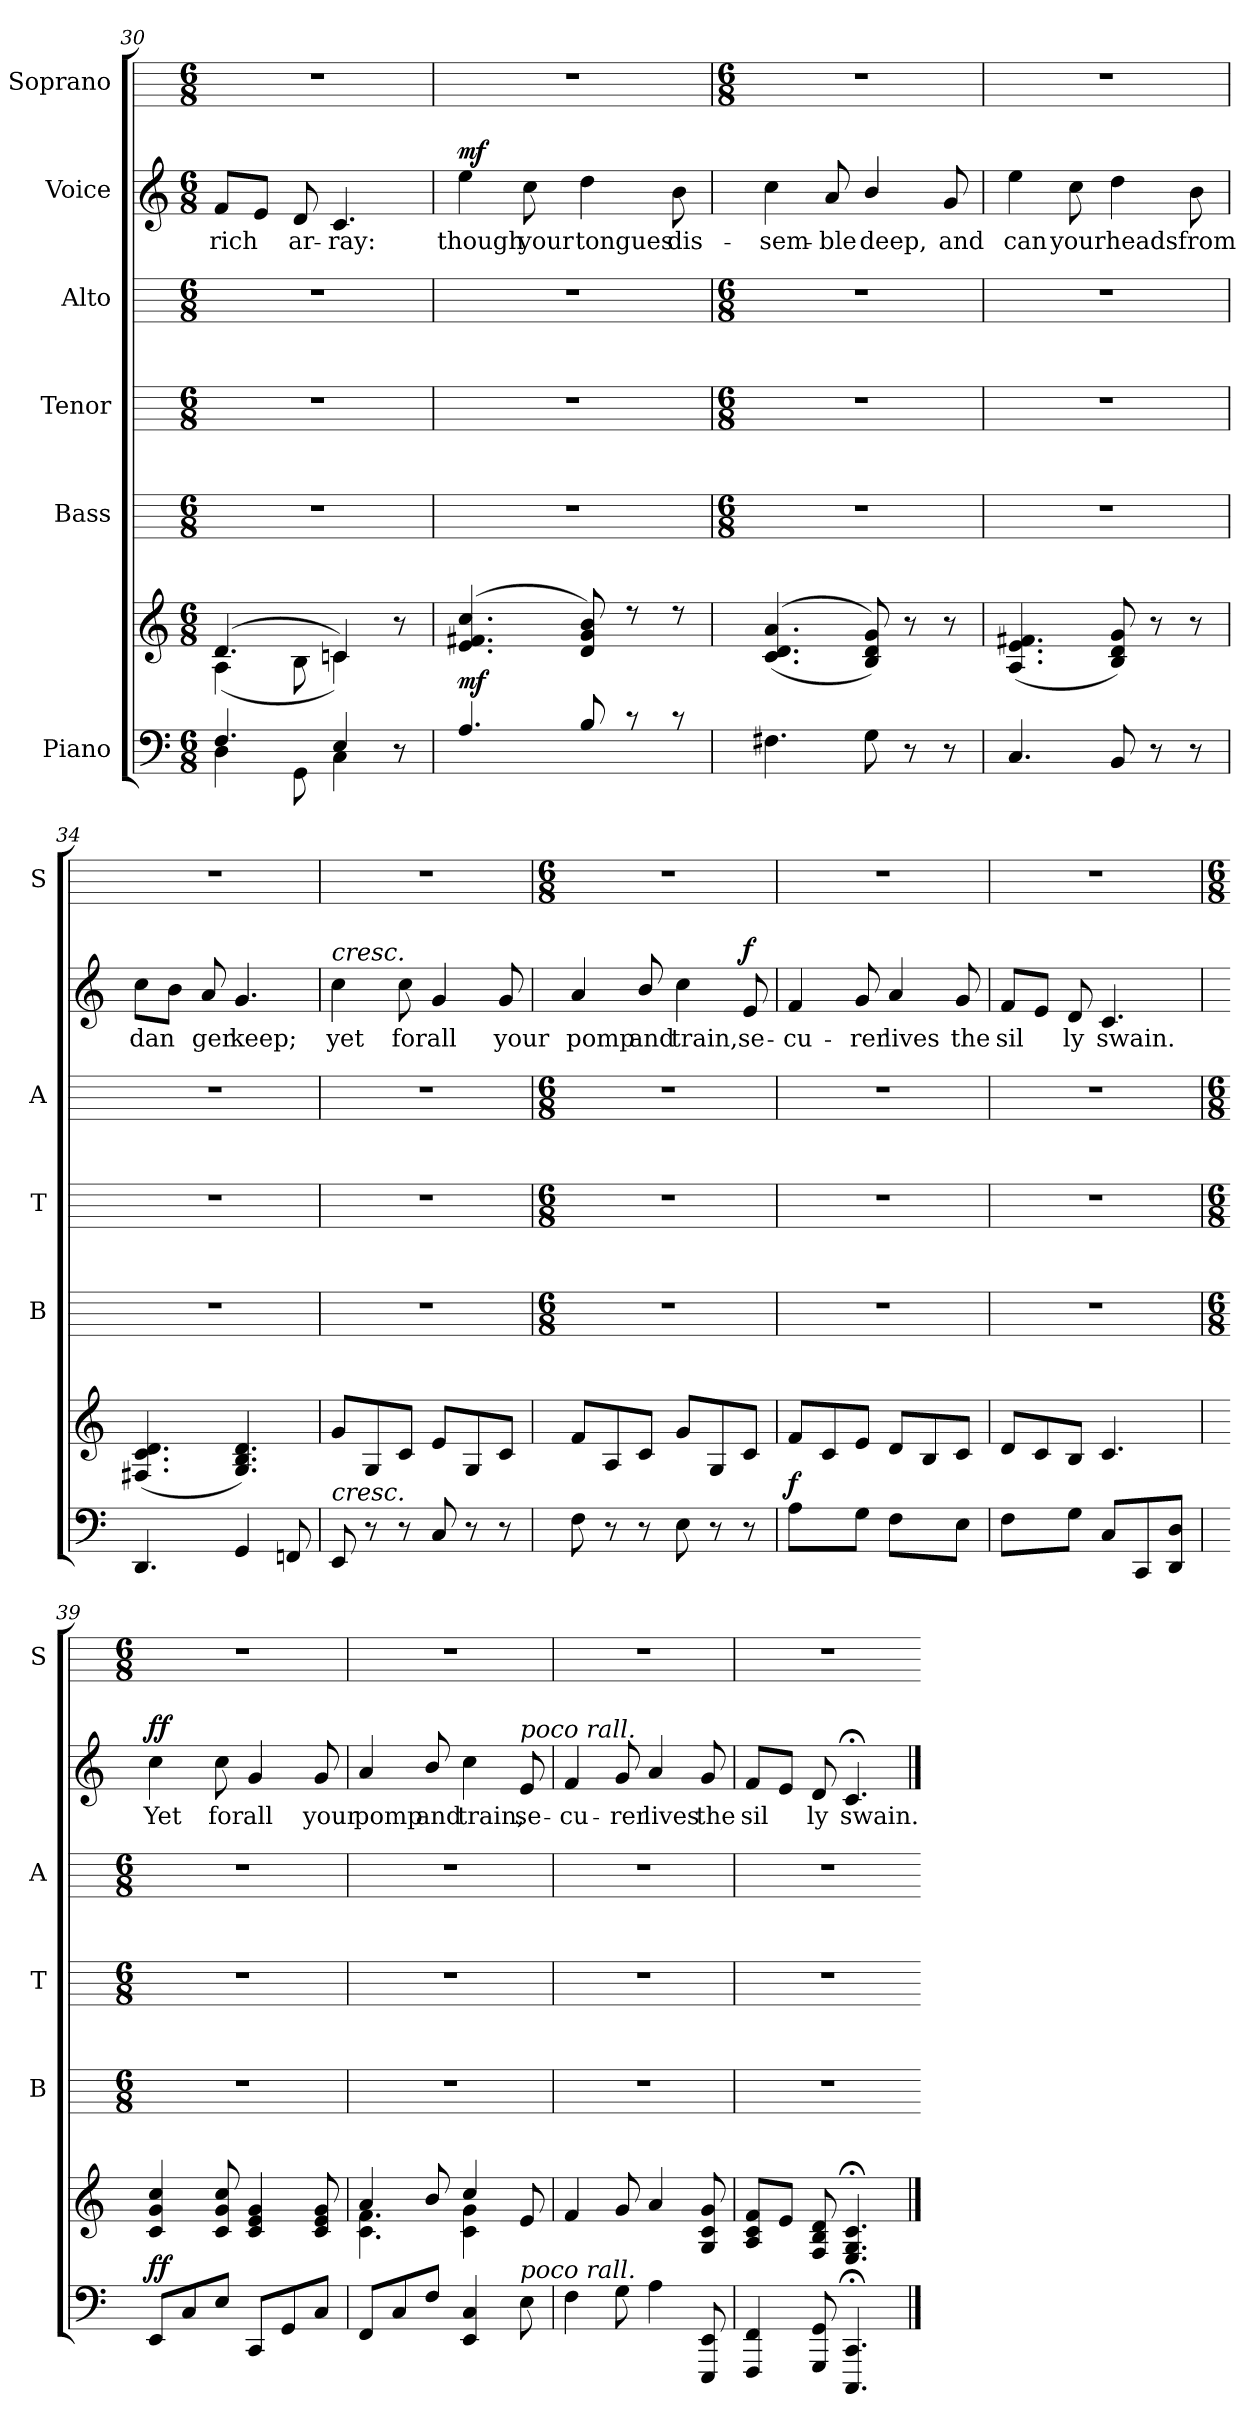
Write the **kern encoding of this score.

**kern	**kern	**dynam	**kern	**kern	**kern	**kern	**text	**dynam	**kern
*part6	*part6	*part6	*part5	*part4	*part3	*part2	*part2	*part2	*part1
*staff7	*staff6	*staff6/7	*staff5	*staff4	*staff3	*staff2	*staff2	*staff2	*staff1
*I"Piano	*	*	*I"Bass	*I"Tenor	*I"Alto	*I"Voice	*	*	*I"Soprano
*	*	*	*I'B	*I'T	*I'A	*	*	*	*I'S
*clefF4	*clefG2	*	*	*	*	*clefG2	*	*	*
*k[]	*k[]	*	*	*	*	*k[]	*	*	*
*C:	*C:	*	*	*	*	*C:	*	*	*
*M6/8	*M6/8	*	*M6/8	*M6/8	*M6/8	*M6/8	*	*	*M6/8
=30	=30	=30	=30	=30	=30	=30	=30	=30	=30
*^	*^	*	*	*	*	*	*	*	*
!	!	!	!	!	!	!	!	!	!LO:LY:b	!	!
4.F/	4D\	(>4.d/	(<4A\	.	2.r	2.r	2.r	8fL	rich	.	2.r
.	.	.	.	.	.	.	.	8eJ	.	.	.
!	!	!	!	!	!	!	!	!	!LO:LY:b	!	!
.	8GG\	.	8B\	.	.	.	.	8d	ar-	.	.
!	!	!	!	!	!	!	!	!	!LO:LY:b	!	!
4E/	4C\	4cn/)	4c\)	.	.	.	.	4.c	-ray:	.	.
8r	8ryy	8r	8ryy	.	.	.	.	.	.	.	.
=31	=31	=31	=31	=31	=31	=31	=31	=31	=31	=31	=31
!	!LO:N:vis=1	!	!LO:N:vis=1	!LO:DY:a=2	!	!	!	!	!LO:LY:b	!LO:DY:a	!
4.A	2.ryy	(>4.e/ 4.f#X/ 4.cc/	2.ryy	mf	2.r	2.r	2.r	4ee	though	mf	2.r
!	!	!	!	!	!	!	!	!	!LO:LY:b	!	!
.	.	.	.	.	.	.	.	8cc	your	.	.
!	!	!	!	!	!	!	!	!	!LO:LY:b	!	!
8B	.	8d/ 8g/ 8b/)	.	.	.	.	.	4dd	tongues	.	.
8r	.	8r	.	.	.	.	.	.	.	.	.
!	!	!	!	!	!	!	!	!	!LO:LY:b	!	!
8r	.	8r	.	.	.	.	.	8b	dis-	.	.
*v	*v	*	*	*	*	*	*	*	*	*	*
*	*v	*v	*	*	*	*	*	*	*	*
!!LO:LB:g=z
=32	=32	=32	=32	=32	=32	=32	=32	=32	=32
*	*	*	*M6/8	*M6/8	*M6/8	*	*	*	*M6/8
!	!	!	!	!	!	!	!LO:LY:b	!	!
4.F#X	(<(<4.c 4.d 4.a	.	2.r	2.r	2.r	4cc	-sem-	.	2.r
!	!	!	!	!	!	!	!LO:LY:b	!	!
.	.	.	.	.	.	8a	-ble	.	.
!	!	!	!	!	!	!	!LO:LY:b	!	!
8G	8B 8d 8g))	.	.	.	.	4b/	deep,	.	.
8r	8r	.	.	.	.	.	.	.	.
!	!	!	!	!	!	!	!LO:LY:b	!	!
8r	8r	.	.	.	.	8g	and	.	.
=33	=33	=33	=33	=33	=33	=33	=33	=33	=33
!	!	!	!	!	!	!	!LO:LY:b	!	!
4.C	(<4.A 4.e 4.f#X	.	2.r	2.r	2.r	4ee	can	.	2.r
!	!	!	!	!	!	!	!LO:LY:b	!	!
.	.	.	.	.	.	8cc	your	.	.
!	!	!	!	!	!	!	!LO:LY:b	!	!
8BB	8B 8d 8g)	.	.	.	.	4dd	heads	.	.
8r	8r	.	.	.	.	.	.	.	.
!	!	!	!	!	!	!	!LO:LY:b	!	!
8r	8r	.	.	.	.	8b	from	.	.
=34	=34	=34	=34	=34	=34	=34	=34	=34	=34
!	!	!	!	!	!	!	!LO:LY:b	!	!
4.DD	(>4.F#X 4.c 4.d	.	2.r	2.r	2.r	8ccL	dan	.	2.r
.	.	.	.	.	.	8bJ	.	.	.
!	!	!	!	!	!	!	!LO:LY:b	!	!
.	.	.	.	.	.	8a	ger	.	.
!	!	!	!	!	!	!	!LO:LY:b	!	!
4GG	4.G 4.B 4.d)	.	.	.	.	4.g	keep;	.	.
8FFn	.	.	.	.	.	.	.	.	.
=35	=35	=35	=35	=35	=35	=35	=35	=35	=35
!	!	!	!	!	!	!LO:TX:a:i:t=cresc.	!	!	!
!LO:TX:a:i:t=cresc.	!	!	!	!	!	!	!	!	!
!	!	!	!	!	!	!	!LO:LY:b	!	!
8EE	8gL	.	2.r	2.r	2.r	4cc	yet	.	2.r
8r	8G	.	.	.	.	.	.	.	.
!	!	!	!	!	!	!	!LO:LY:b	!	!
8r	8cJ	.	.	.	.	8cc	for	.	.
!	!	!	!	!	!	!	!LO:LY:b	!	!
8C	8eL	.	.	.	.	4g	all	.	.
8r	8G	.	.	.	.	.	.	.	.
!	!	!	!	!	!	!	!LO:LY:b	!	!
8r	8cJ	.	.	.	.	8g	your	.	.
!!LO:LB:g=z
=36	=36	=36	=36	=36	=36	=36	=36	=36	=36
*	*	*	*M6/8	*M6/8	*M6/8	*	*	*	*M6/8
!	!	!	!	!	!	!	!LO:LY:b	!	!
8F	8fL	.	2.r	2.r	2.r	4a	pomp	.	2.r
8r	8A	.	.	.	.	.	.	.	.
!	!	!	!	!	!	!	!LO:LY:b	!	!
8r	8cJ	.	.	.	.	8b/	and	.	.
!	!	!	!	!	!	!	!LO:LY:b	!	!
8E	8gL	.	.	.	.	4cc	train,	.	.
8r	8G	.	.	.	.	.	.	.	.
!	!	!	!	!	!	!	!LO:LY:b	!LO:DY:a	!
8r	8cJ	.	.	.	.	8e	se-	f	.
=37	=37	=37	=37	=37	=37	=37	=37	=37	=37
!	!	!LO:DY:a=2	!	!	!	!	!LO:LY:b	!	!
8AL	8fL	f	2.r	2.r	2.r	4f	-cu-	.	2.r
8Gyy	8c	.	.	.	.	.	.	.	.
!	!	!	!	!	!	!	!LO:LY:b	!	!
8GJ	8eJ	.	.	.	.	8g	-rer	.	.
!	!	!	!	!	!	!	!LO:LY:b	!	!
8FL	8dL	.	.	.	.	4a	lives	.	.
8Fyy	8B	.	.	.	.	.	.	.	.
!	!	!	!	!	!	!	!LO:LY:b	!	!
8EJ	8cJ	.	.	.	.	8g	the	.	.
=38	=38	=38	=38	=38	=38	=38	=38	=38	=38
!	!	!	!	!	!	!	!LO:LY:b	!	!
8FL	8dL	.	2.r	2.r	2.r	8fL	sil	.	2.r
8Gyy	8c	.	.	.	.	8eJ	.	.	.
!	!	!	!	!	!	!	!LO:LY:b	!	!
8GJ	8BJ	.	.	.	.	8d	ly	.	.
!	!	!	!	!	!	!	!LO:LY:b	!	!
8CL	4.c	.	.	.	.	4.c	swain.	.	.
8CC	.	.	.	.	.	.	.	.	.
8DD 8DJ	.	.	.	.	.	.	.	.	.
!!LO:LB:g=z
=39	=39	=39	=39	=39	=39	=39	=39	=39	=39
*	*	*	*M6/8	*M6/8	*M6/8	*	*	*	*M6/8
*	*^	*	*	*	*	*	*	*	*
!	!	!LO:N:vis=1	!LO:DY:a=2	!	!	!	!	!LO:LY:b	!LO:DY:a	!
8EEL	4c/ 4g/ 4cc/	2.ryy	ff	2.r	2.r	2.r	4cc	Yet	ff	2.r
8C	.	.	.	.	.	.	.	.	.	.
!	!	!	!	!	!	!	!	!LO:LY:b	!	!
8EJ	8c/ 8g/ 8cc/	.	.	.	.	.	8cc	for	.	.
!	!	!	!	!	!	!	!	!LO:LY:b	!	!
8CCL	4c/ 4e/ 4g/	.	.	.	.	.	4g	all	.	.
8GG	.	.	.	.	.	.	.	.	.	.
!	!	!	!	!	!	!	!	!LO:LY:b	!	!
8CJ	8c/ 8e/ 8g/	.	.	.	.	.	8g	your	.	.
=40	=40	=40	=40	=40	=40	=40	=40	=40	=40	=40
!	!	!	!	!	!	!	!	!LO:LY:b	!	!
8FFL	4a/	4.c\ 4.f\	.	2.r	2.r	2.r	4a	pomp	.	2.r
8C	.	.	.	.	.	.	.	.	.	.
!	!	!	!	!	!	!	!	!LO:LY:b	!	!
8FJ	8b/	.	.	.	.	.	8b/	and	.	.
!	!	!	!	!	!	!	!	!LO:LY:b	!	!
4EE 4C	4cc/	4c\ 4g\	.	.	.	.	4cc	train,	.	.
!	!	!	!	!	!	!	!LO:TX:a:i:t=poco rall.	!	!	!
!LO:TX:a:i:t=poco rall.	!	!	!	!	!	!	!	!	!	!
!	!	!	!	!	!	!	!	!LO:LY:b	!	!
8E	8e/	8ryy	.	.	.	.	8e	se-	.	.
=41	=41	=41	=41	=41	=41	=41	=41	=41	=41	=41
!	!	!LO:N:vis=1	!	!	!	!	!	!LO:LY:b	!	!
4F	4f/	2.ryy	.	2.r	2.r	2.r	4f	-cu-	.	2.r
!	!	!	!	!	!	!	!	!LO:LY:b	!	!
8G	8g/	.	.	.	.	.	8g	-rer	.	.
!	!	!	!	!	!	!	!	!LO:LY:b	!	!
4A	4a/	.	.	.	.	.	4a	lives	.	.
!	!	!	!	!	!	!	!	!LO:LY:b	!	!
8EEE 8EE	8G/ 8c/ 8g/	.	.	.	.	.	8g	the	.	.
=42	=42	=42	=42	=42	=42	=42	=42	=42	=42	=42
!	!	!LO:N:vis=1	!	!	!	!	!	!LO:LY:b	!	!
4FFF 4FF	8A/ 8c/ 8f/L	2.ryy	.	2.r	2.r	2.r	8fL	sil	.	2.r
.	8e/J	.	.	.	.	.	8eJ	.	.	.
!	!	!	!	!	!	!	!	!LO:LY:b	!	!
8GGG 8GG	8F/ 8B/ 8d/	.	.	.	.	.	8d	ly	.	.
!	!	!	!	!	!	!	!	!LO:LY:b	!	!
4.CCC; 4.CC;	4.E/;< 4.G/;< 4.c/;<	.	.	.	.	.	4.c;<	swain.	.	.
*	*v	*v	*	*	*	*	*	*	*	*
==	==	=	=	=	=	==	=	=	=
*-	*-	*-	*-	*-	*-	*-	*-	*-	*-
